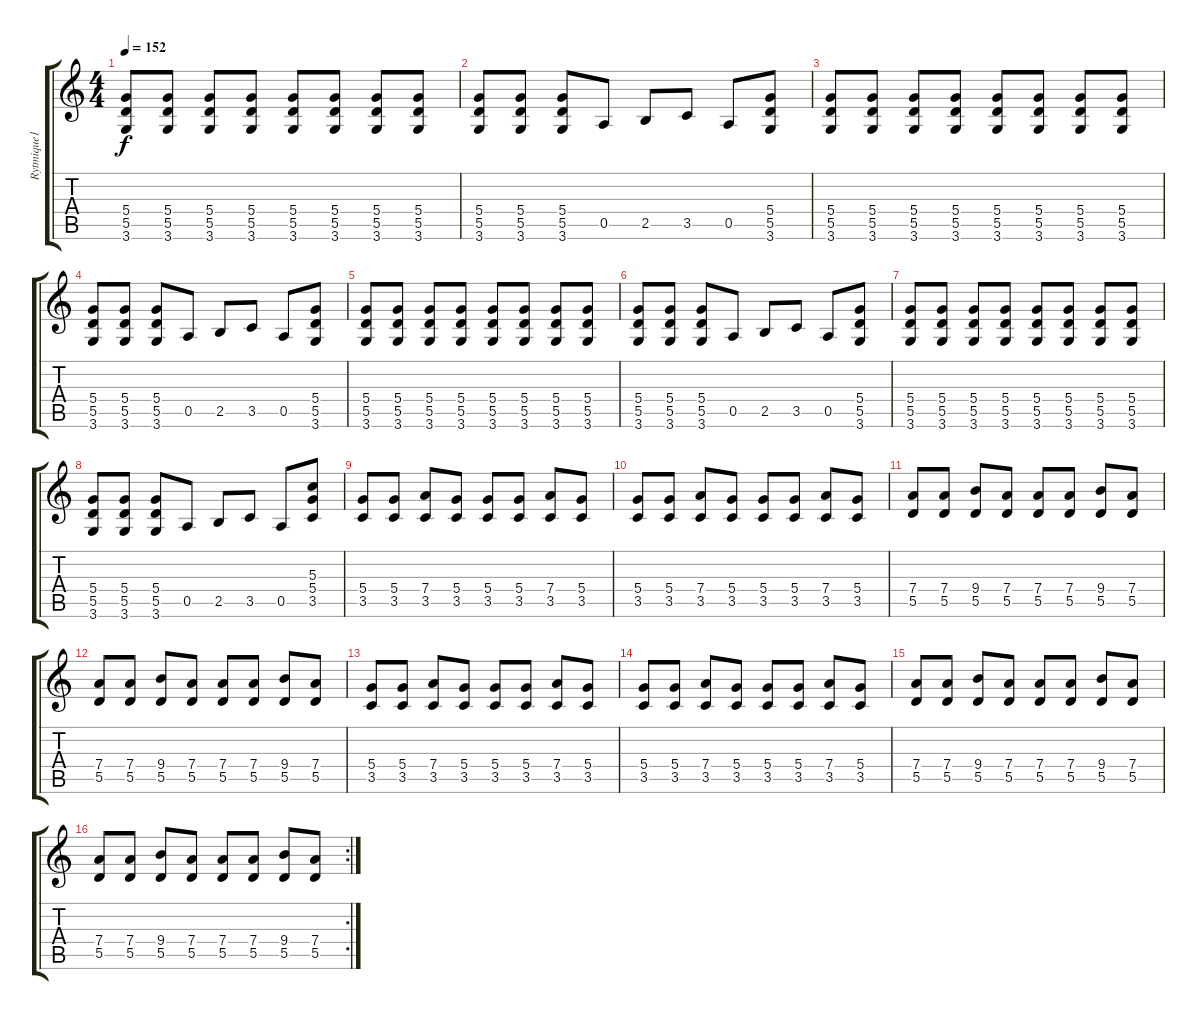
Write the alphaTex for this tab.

\track ("Rytmique1" "Rytmique1") {instrument electricguitarclean}
\staff {score tabs}
\tuning (E4 B3 G3 D3 A2 E2) {hide}
\ts (4 4)
\tempo 152
\clef g2
\ks c
(5.4 5.5 3.6).8{dy f} (5.4 5.5 3.6).8 (5.4 5.5 3.6).8 (5.4 5.5 3.6).8 (5.4 5.5 3.6).8 (5.4 5.5 3.6).8 (5.4 5.5 3.6).8 (5.4 5.5 3.6).8 |
(5.4 5.5 3.6).8 (5.4 5.5 3.6).8 (5.4 5.5 3.6).8 0.5.8 2.5.8 3.5.8 0.5.8 (5.4 5.5 3.6).8 |
(5.4 5.5 3.6).8 (5.4 5.5 3.6).8 (5.4 5.5 3.6).8 (5.4 5.5 3.6).8 (5.4 5.5 3.6).8 (5.4 5.5 3.6).8 (5.4 5.5 3.6).8 (5.4 5.5 3.6).8 |
(5.4 5.5 3.6).8 (5.4 5.5 3.6).8 (5.4 5.5 3.6).8 0.5.8 2.5.8 3.5.8 0.5.8 (5.4 5.5 3.6).8 |
(5.4 5.5 3.6).8 (5.4 5.5 3.6).8 (5.4 5.5 3.6).8 (5.4 5.5 3.6).8 (5.4 5.5 3.6).8 (5.4 5.5 3.6).8 (5.4 5.5 3.6).8 (5.4 5.5 3.6).8 |
(5.4 5.5 3.6).8 (5.4 5.5 3.6).8 (5.4 5.5 3.6).8 0.5.8 2.5.8 3.5.8 0.5.8 (5.4 5.5 3.6).8 |
(5.4 5.5 3.6).8 (5.4 5.5 3.6).8 (5.4 5.5 3.6).8 (5.4 5.5 3.6).8 (5.4 5.5 3.6).8 (5.4 5.5 3.6).8 (5.4 5.5 3.6).8 (5.4 5.5 3.6).8 |
(5.4 5.5 3.6).8 (5.4 5.5 3.6).8 (5.4 5.5 3.6).8 0.5.8 2.5.8 3.5.8 0.5.8 (5.3 5.4 3.5).8 |
(5.4 3.5).8 (5.4 3.5).8 (7.4 3.5).8 (5.4 3.5).8 (5.4 3.5).8 (5.4 3.5).8 (7.4 3.5).8 (5.4 3.5).8 |
(5.4 3.5).8 (5.4 3.5).8 (7.4 3.5).8 (5.4 3.5).8 (5.4 3.5).8 (5.4 3.5).8 (7.4 3.5).8 (5.4 3.5).8 |
(7.4 5.5).8 (7.4 5.5).8 (9.4 5.5).8 (7.4 5.5).8 (7.4 5.5).8 (7.4 5.5).8 (9.4 5.5).8 (7.4 5.5).8 |
(7.4 5.5).8 (7.4 5.5).8 (9.4 5.5).8 (7.4 5.5).8 (7.4 5.5).8 (7.4 5.5).8 (9.4 5.5).8 (7.4 5.5).8 |
(5.4 3.5).8 (5.4 3.5).8 (7.4 3.5).8 (5.4 3.5).8 (5.4 3.5).8 (5.4 3.5).8 (7.4 3.5).8 (5.4 3.5).8 |
(5.4 3.5).8 (5.4 3.5).8 (7.4 3.5).8 (5.4 3.5).8 (5.4 3.5).8 (5.4 3.5).8 (7.4 3.5).8 (5.4 3.5).8 |
(7.4 5.5).8 (7.4 5.5).8 (9.4 5.5).8 (7.4 5.5).8 (7.4 5.5).8 (7.4 5.5).8 (9.4 5.5).8 (7.4 5.5).8 |
\rc 2
(7.4 5.5).8 (7.4 5.5).8 (9.4 5.5).8 (7.4 5.5).8 (7.4 5.5).8 (7.4 5.5).8 (9.4 5.5).8 (7.4 5.5).8
